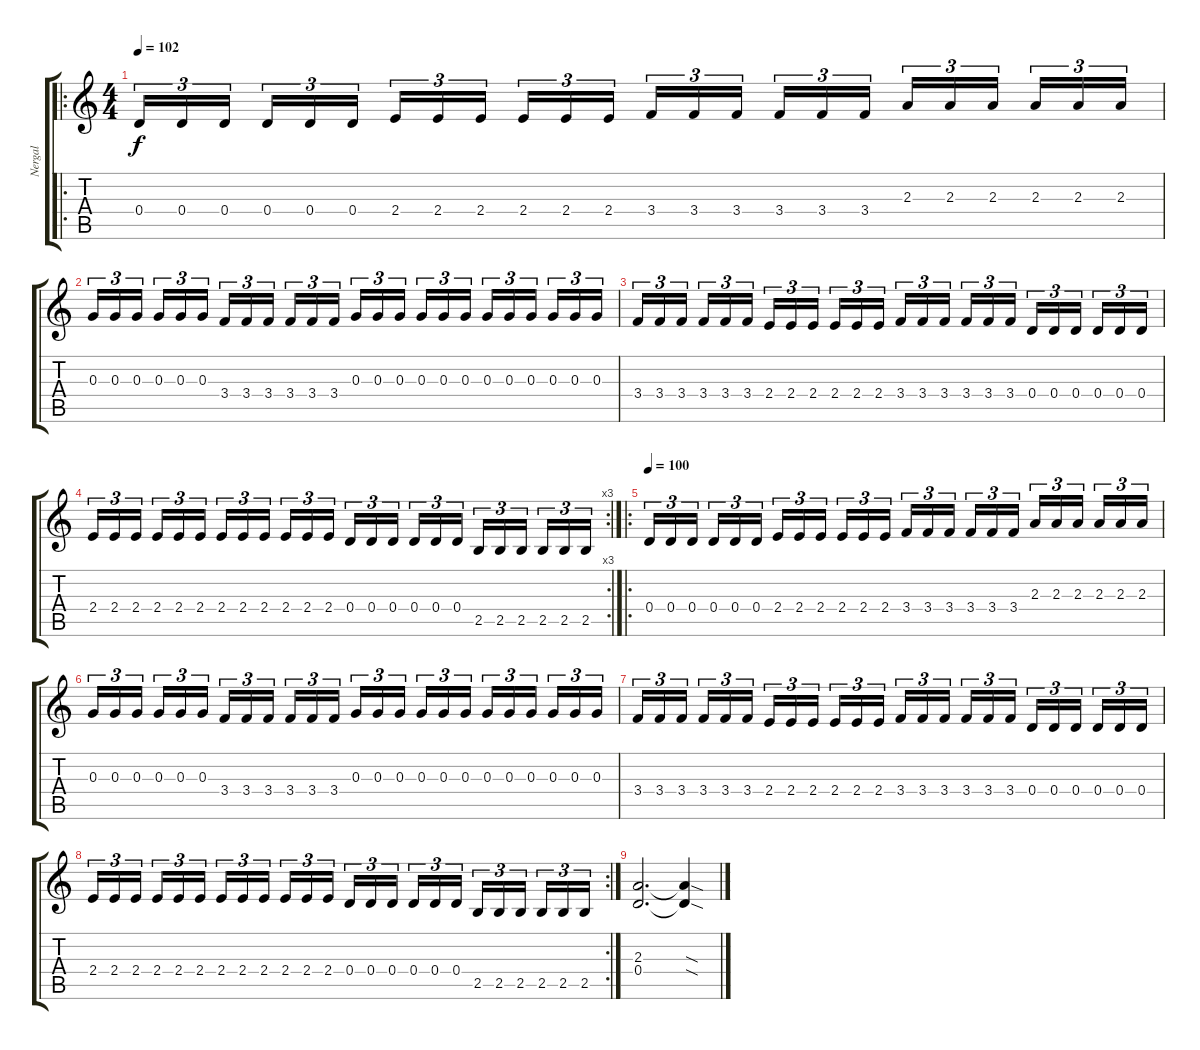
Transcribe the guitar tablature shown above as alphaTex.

\track ("Nergal" "Nergal") {instrument distortionguitar}
\staff {score tabs}
\tuning (E4 B3 G3 D3 A2 E2) {hide}
\ro
\ts (4 4)
\tempo 102
\clef g2
\ks c
0.4.16{tu (3 2) dy f} 0.4.16{tu (3 2)} 0.4.16{tu (3 2) beam splitsecondary} 0.4.16{tu (3 2)} 0.4.16{tu (3 2)} 0.4.16{tu (3 2)} 2.4.16{tu (3 2)} 2.4.16{tu (3 2)} 2.4.16{tu (3 2) beam splitsecondary} 2.4.16{tu (3 2)} 2.4.16{tu (3 2)} 2.4.16{tu (3 2)} 3.4.16{tu (3 2)} 3.4.16{tu (3 2)} 3.4.16{tu (3 2) beam splitsecondary} 3.4.16{tu (3 2)} 3.4.16{tu (3 2)} 3.4.16{tu (3 2)} 2.3.16{tu (3 2)} 2.3.16{tu (3 2)} 2.3.16{tu (3 2) beam splitsecondary} 2.3.16{tu (3 2)} 2.3.16{tu (3 2)} 2.3.16{tu (3 2)} |
0.3.16{tu (3 2)} 0.3.16{tu (3 2)} 0.3.16{tu (3 2) beam splitsecondary} 0.3.16{tu (3 2)} 0.3.16{tu (3 2)} 0.3.16{tu (3 2)} 3.4.16{tu (3 2)} 3.4.16{tu (3 2)} 3.4.16{tu (3 2) beam splitsecondary} 3.4.16{tu (3 2)} 3.4.16{tu (3 2)} 3.4.16{tu (3 2)} 0.3.16{tu (3 2)} 0.3.16{tu (3 2)} 0.3.16{tu (3 2) beam splitsecondary} 0.3.16{tu (3 2)} 0.3.16{tu (3 2)} 0.3.16{tu (3 2)} 0.3.16{tu (3 2)} 0.3.16{tu (3 2)} 0.3.16{tu (3 2) beam splitsecondary} 0.3.16{tu (3 2)} 0.3.16{tu (3 2)} 0.3.16{tu (3 2)} |
3.4.16{tu (3 2)} 3.4.16{tu (3 2)} 3.4.16{tu (3 2) beam splitsecondary} 3.4.16{tu (3 2)} 3.4.16{tu (3 2)} 3.4.16{tu (3 2)} 2.4.16{tu (3 2)} 2.4.16{tu (3 2)} 2.4.16{tu (3 2) beam splitsecondary} 2.4.16{tu (3 2)} 2.4.16{tu (3 2)} 2.4.16{tu (3 2)} 3.4.16{tu (3 2)} 3.4.16{tu (3 2)} 3.4.16{tu (3 2) beam splitsecondary} 3.4.16{tu (3 2)} 3.4.16{tu (3 2)} 3.4.16{tu (3 2)} 0.4.16{tu (3 2)} 0.4.16{tu (3 2)} 0.4.16{tu (3 2) beam splitsecondary} 0.4.16{tu (3 2)} 0.4.16{tu (3 2)} 0.4.16{tu (3 2)} |
\rc 3
2.4.16{tu (3 2)} 2.4.16{tu (3 2)} 2.4.16{tu (3 2) beam splitsecondary} 2.4.16{tu (3 2)} 2.4.16{tu (3 2)} 2.4.16{tu (3 2)} 2.4.16{tu (3 2)} 2.4.16{tu (3 2)} 2.4.16{tu (3 2) beam splitsecondary} 2.4.16{tu (3 2)} 2.4.16{tu (3 2)} 2.4.16{tu (3 2)} 0.4.16{tu (3 2)} 0.4.16{tu (3 2)} 0.4.16{tu (3 2) beam splitsecondary} 0.4.16{tu (3 2)} 0.4.16{tu (3 2)} 0.4.16{tu (3 2)} 2.5.16{tu (3 2)} 2.5.16{tu (3 2)} 2.5.16{tu (3 2) beam splitsecondary} 2.5.16{tu (3 2)} 2.5.16{tu (3 2)} 2.5.16{tu (3 2)} |
\ro
\tempo 100
0.4.16{tu (3 2)} 0.4.16{tu (3 2)} 0.4.16{tu (3 2) beam splitsecondary} 0.4.16{tu (3 2)} 0.4.16{tu (3 2)} 0.4.16{tu (3 2)} 2.4.16{tu (3 2)} 2.4.16{tu (3 2)} 2.4.16{tu (3 2) beam splitsecondary} 2.4.16{tu (3 2)} 2.4.16{tu (3 2)} 2.4.16{tu (3 2)} 3.4.16{tu (3 2)} 3.4.16{tu (3 2)} 3.4.16{tu (3 2) beam splitsecondary} 3.4.16{tu (3 2)} 3.4.16{tu (3 2)} 3.4.16{tu (3 2)} 2.3.16{tu (3 2)} 2.3.16{tu (3 2)} 2.3.16{tu (3 2) beam splitsecondary} 2.3.16{tu (3 2)} 2.3.16{tu (3 2)} 2.3.16{tu (3 2)} |
0.3.16{tu (3 2)} 0.3.16{tu (3 2)} 0.3.16{tu (3 2) beam splitsecondary} 0.3.16{tu (3 2)} 0.3.16{tu (3 2)} 0.3.16{tu (3 2)} 3.4.16{tu (3 2)} 3.4.16{tu (3 2)} 3.4.16{tu (3 2) beam splitsecondary} 3.4.16{tu (3 2)} 3.4.16{tu (3 2)} 3.4.16{tu (3 2)} 0.3.16{tu (3 2)} 0.3.16{tu (3 2)} 0.3.16{tu (3 2) beam splitsecondary} 0.3.16{tu (3 2)} 0.3.16{tu (3 2)} 0.3.16{tu (3 2)} 0.3.16{tu (3 2)} 0.3.16{tu (3 2)} 0.3.16{tu (3 2) beam splitsecondary} 0.3.16{tu (3 2)} 0.3.16{tu (3 2)} 0.3.16{tu (3 2)} |
3.4.16{tu (3 2)} 3.4.16{tu (3 2)} 3.4.16{tu (3 2) beam splitsecondary} 3.4.16{tu (3 2)} 3.4.16{tu (3 2)} 3.4.16{tu (3 2)} 2.4.16{tu (3 2)} 2.4.16{tu (3 2)} 2.4.16{tu (3 2) beam splitsecondary} 2.4.16{tu (3 2)} 2.4.16{tu (3 2)} 2.4.16{tu (3 2)} 3.4.16{tu (3 2)} 3.4.16{tu (3 2)} 3.4.16{tu (3 2) beam splitsecondary} 3.4.16{tu (3 2)} 3.4.16{tu (3 2)} 3.4.16{tu (3 2)} 0.4.16{tu (3 2)} 0.4.16{tu (3 2)} 0.4.16{tu (3 2) beam splitsecondary} 0.4.16{tu (3 2)} 0.4.16{tu (3 2)} 0.4.16{tu (3 2)} |
\rc 2
2.4.16{tu (3 2)} 2.4.16{tu (3 2)} 2.4.16{tu (3 2) beam splitsecondary} 2.4.16{tu (3 2)} 2.4.16{tu (3 2)} 2.4.16{tu (3 2)} 2.4.16{tu (3 2)} 2.4.16{tu (3 2)} 2.4.16{tu (3 2) beam splitsecondary} 2.4.16{tu (3 2)} 2.4.16{tu (3 2)} 2.4.16{tu (3 2)} 0.4.16{tu (3 2)} 0.4.16{tu (3 2)} 0.4.16{tu (3 2) beam splitsecondary} 0.4.16{tu (3 2)} 0.4.16{tu (3 2)} 0.4.16{tu (3 2)} 2.5.16{tu (3 2)} 2.5.16{tu (3 2)} 2.5.16{tu (3 2) beam splitsecondary} 2.5.16{tu (3 2)} 2.5.16{tu (3 2)} 2.5.16{tu (3 2)} |
(2.3 0.4).2{d} (2.3{sod t} 0.4{sod t}).4
